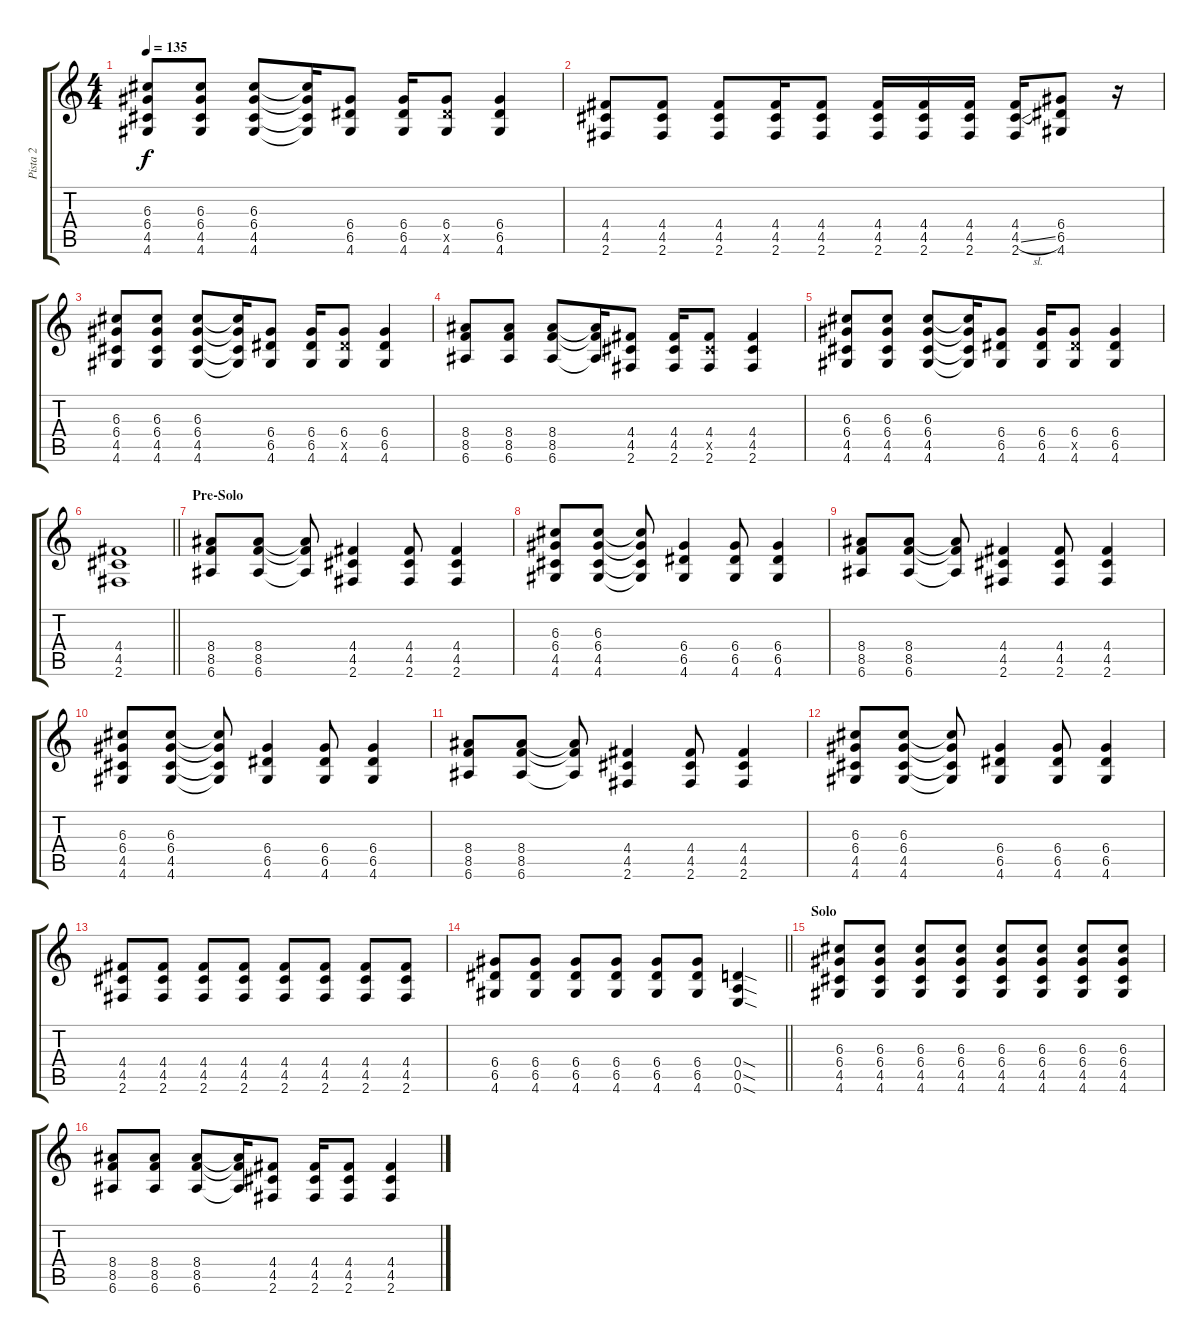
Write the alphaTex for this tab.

\track ("Pista 2" "Pista 2") {instrument distortionguitar}
\staff {score tabs}
\tuning (E4 B3 G3 D3 A2 E2) {hide}
\ts (4 4)
\tempo 135
\clef g2
\ks c
(6.3 6.4 4.5 4.6).8{dy f} (6.3 6.4 4.5 4.6).8 (6.3 6.4 4.5 4.6).8 (6.3{t} 6.4{t} 4.5{t} 4.6{t}).16 (6.4 6.5 4.6).8 (6.4 6.5 4.6).16 (6.4 6.5{x} 4.6).8 (6.4 6.5 4.6).4 |
(4.4 4.5 2.6).8 (4.4 4.5 2.6).8 (4.4 4.5 2.6).8 (4.4 4.5 2.6).16 (4.4 4.5 2.6).8 (4.4 4.5 2.6).16 (4.4 4.5 2.6).16 (4.4 4.5 2.6).16 (4.4 4.5{sl} 2.6).16 (6.4 6.5 4.6).8 r.16 |
(6.3 6.4 4.5 4.6).8 (6.3 6.4 4.5 4.6).8 (6.3 6.4 4.5 4.6).8 (6.3{t} 6.4{t} 4.5{t} 4.6{t}).16 (6.4 6.5 4.6).8 (6.4 6.5 4.6).16 (6.4 6.5{x} 4.6).8 (6.4 6.5 4.6).4 |
(8.4 8.5 6.6).8 (8.4 8.5 6.6).8 (8.4 8.5 6.6).8 (8.4{t} 8.5{t} 6.6{t}).16 (4.4 4.5 2.6).8 (4.4 4.5 2.6).16 (4.4 4.5{x} 2.6).8 (4.4 4.5 2.6).4 |
(6.3 6.4 4.5 4.6).8 (6.3 6.4 4.5 4.6).8 (6.3 6.4 4.5 4.6).8 (6.3{t} 6.4{t} 4.5{t} 4.6{t}).16 (6.4 6.5 4.6).8 (6.4 6.5 4.6).16 (6.4 6.5{x} 4.6).8 (6.4 6.5 4.6).4 |
\barLineRight lightlight
(4.4 4.5 2.6).1 |
\section ("" "Pre-Solo")
(8.4 8.5 6.6).8 (8.4 8.5 6.6).8 (8.4{t} 8.5{t} 6.6{t}).8 (4.4 4.5 2.6).4 (4.4 4.5 2.6).8 (4.4 4.5 2.6).4 |
(6.3 6.4 4.5 4.6).8 (6.3 6.4 4.5 4.6).8 (6.3{t} 6.4{t} 4.5{t} 4.6{t}).8 (6.4 6.5 4.6).4 (6.4 6.5 4.6).8 (6.4 6.5 4.6).4 |
(8.4 8.5 6.6).8 (8.4 8.5 6.6).8 (8.4{t} 8.5{t} 6.6{t}).8 (4.4 4.5 2.6).4 (4.4 4.5 2.6).8 (4.4 4.5 2.6).4 |
(6.3 6.4 4.5 4.6).8 (6.3 6.4 4.5 4.6).8 (6.3{t} 6.4{t} 4.5{t} 4.6{t}).8 (6.4 6.5 4.6).4 (6.4 6.5 4.6).8 (6.4 6.5 4.6).4 |
(8.4 8.5 6.6).8 (8.4 8.5 6.6).8 (8.4{t} 8.5{t} 6.6{t}).8 (4.4 4.5 2.6).4 (4.4 4.5 2.6).8 (4.4 4.5 2.6).4 |
(6.3 6.4 4.5 4.6).8 (6.3 6.4 4.5 4.6).8 (6.3{t} 6.4{t} 4.5{t} 4.6{t}).8 (6.4 6.5 4.6).4 (6.4 6.5 4.6).8 (6.4 6.5 4.6).4 |
(4.4 4.5 2.6).8 (4.4 4.5 2.6).8 (4.4 4.5 2.6).8 (4.4 4.5 2.6).8 (4.4 4.5 2.6).8 (4.4 4.5 2.6).8 (4.4 4.5 2.6).8 (4.4 4.5 2.6).8 |
\barLineRight lightlight
(6.4 6.5 4.6).8 (6.4 6.5 4.6).8 (6.4 6.5 4.6).8 (6.4 6.5 4.6).8 (6.4 6.5 4.6).8 (6.4 6.5 4.6).8 (0.4{sod} 0.5{sod} 0.6{sod}).4 |
\section ("" "Solo")
(6.3 6.4 4.5 4.6).8{volume 12} (6.3 6.4 4.5 4.6).8 (6.3 6.4 4.5 4.6).8 (6.3 6.4 4.5 4.6).8 (6.3 6.4 4.5 4.6).8 (6.3 6.4 4.5 4.6).8 (6.3 6.4 4.5 4.6).8 (6.3 6.4 4.5 4.6).8 |
(8.4 8.5 6.6).8 (8.4 8.5 6.6).8 (8.4 8.5 6.6).8 (8.4{t} 8.5{t} 6.6{t}).16 (4.4 4.5 2.6).8 (4.4 4.5 2.6).16 (4.4 4.5 2.6).8 (4.4 4.5 2.6).4
